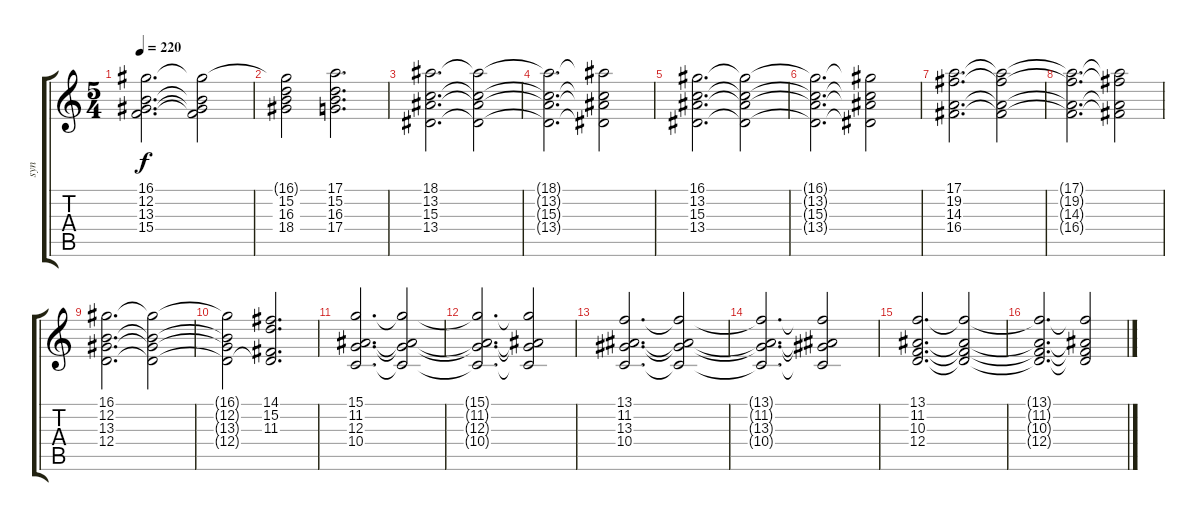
\track ("syn" "syn") {instrument pad7halo}
\staff {score tabs}
\tuning (E4 B3 G3 D3 A2 E2) {hide}
\ts (5 4)
\tempo 220
\clef g2
\ks c
(16.1 12.2 13.3 15.4).2{d dy f} (16.1{t} 12.2{t} 13.3{t} 15.4{t}).2 |
(16.1{t} 15.2 16.3 18.4).2 (17.1 15.2 16.3 17.4).2{d} |
(18.1 13.2 15.3 13.4).2{d} (18.1{t} 13.2{t} 15.3{t} 13.4{t}).2 |
(18.1{t} 13.2{t} 15.3{t} 13.4{t}).2{d} (18.1{t} 13.2{t} 15.3{t} 13.4{t}).2 |
(16.1 13.2 15.3 13.4).2{d} (16.1{t} 13.2{t} 15.3{t} 13.4{t}).2 |
(16.1{t} 13.2{t} 15.3{t} 13.4{t}).2{d} (16.1{t} 13.2{t} 15.3{t} 13.4{t}).2 |
(17.1 19.2 14.3 16.4).2{d} (17.1{t} 19.2{t} 14.3{t} 16.4{t}).2 |
(17.1{t} 19.2{t} 14.3{t} 16.4{t}).2{d} (17.1{t} 19.2{t} 14.3{t} 16.4{t}).2 |
(16.1 12.2 13.3 12.4).2{d} (16.1{t} 12.2{t} 13.3{t} 12.4{t}).2 |
(16.1{t} 12.2{t} 13.3{t} 12.4{t}).2 (14.1 15.2 11.3 12.4{t}).2{d} |
(15.1 11.2 12.3 10.4).2{d} (15.1{t} 11.2{t} 12.3{t} 10.4{t}).2 |
(15.1{t} 11.2{t} 12.3{t} 10.4{t}).2{d} (15.1{t} 11.2{t} 12.3{t} 10.4{t}).2 |
(13.1 11.2 13.3 10.4).2{d} (13.1{t} 11.2{t} 13.3{t} 10.4{t}).2 |
(13.1{t} 11.2{t} 13.3{t} 10.4{t}).2{d} (13.1{t} 11.2{t} 13.3{t} 10.4{t}).2 |
(13.1 11.2 10.3 12.4).2{d} (13.1{t} 11.2{t} 10.3{t} 12.4{t}).2 |
(13.1{t} 11.2{t} 10.3{t} 12.4{t}).2{d} (13.1{t} 11.2{t} 10.3{t} 12.4{t}).2
